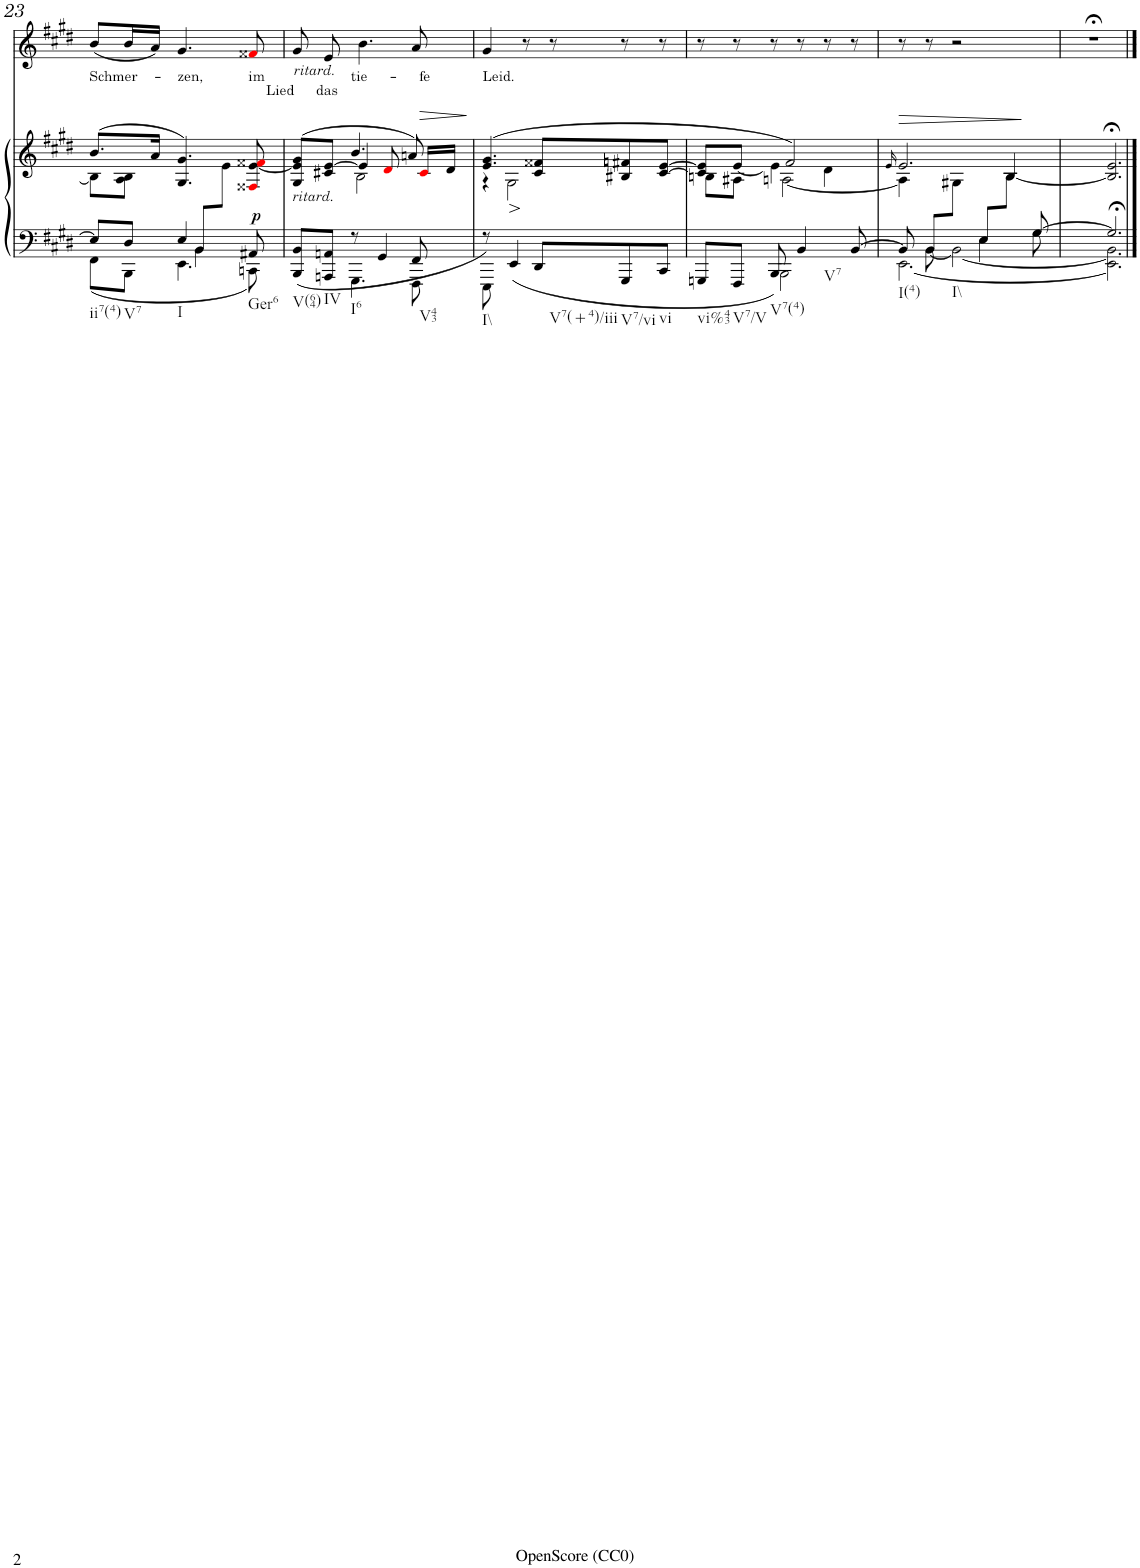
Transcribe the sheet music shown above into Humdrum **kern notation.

**kern	**kern	**dynam	**kern	**text
*part2	*part2	*part2	*part1	*part1
*staff3	*staff2	*staff2/3	*staff1	*staff1
*I"Piano	*	*	*I"Voice	*
*I'Pno	*	*	*	*
!!LO:PB:g=z
*clefF4	*clefG2	*	*clefG2	*
*k[f#c#g#d#]	*k[f#c#g#d#]	*	*k[f#c#g#d#]	*
*M3/4	*M3/4	*	*M3/4	*
=23	=23	=23	=23	=23
*^	*^	*	*	*
*	*^	*	*	*	*	*
*	*	*^	*	*	*	*	*
!LO:TX:b:t=ii7(4)	!	!	!	!	!	!	!	!
!	!	!	!	!	!	!	!	!LO:LY:b
4.ryy	8E/L]	8FF#\L	4.ryy	(8.b/L	8B\L]	.	(8b/L	Schmer-
!	!LO:TX:b:t=V7	!	!	!	!	!	!	!
.	8D#/J	8BBB\J	.	.	8A\ 8B\J	.	16b/L	.
.	.	.	.	16a/Jk	.	.	16a/JJ)	.
!	!LO:TX:b:t=I	!	!	!	!	!	!	!
!	!	!	!	!	!	!	!	!LO:LY:b
.	4E/	4.EE\	.	4.G#/ 4.g#/)	8ryy	.	4.g#/	-zen,
8BB/L	.	.	4BB\	.	8ryy	.	.	.
4ryy	8ryy	.	.	.	8e\J	.	.	.
!	!LO:TX:b:t=Ger6	!	!	!	!	!	!	!
!	!	!	!	!	!	!LO:DY:a=2	!	!LO:LY:b
.	8AA#X/	8CCn\	8ryy	8F##Xi/ [<8e/ 8f##Xi/	8ryy	p	8f##Xi/	im
=24	=24	=24	=24	=24	=24	=24	=24	=24
*	*	*	*	*	*^	*	*	*
!	!	!	!	!	!	!	!	!LO:TX:b:i:t=ritard.	!
!	!	!	!	!LO:TX:b:i:t=ritard.	!	!	!	!	!
!LO:TX:b:t=V(64)	!	!	!	!	!	!	!	!	!
!	!	!	!	!	!	!	!	!	!LO:LY:b
*	*v	*v	*v	*	*	*	*	*	*
8BBB/ 8BB/L	4ryy	(8G#/ 8e/] 8g#/L	4ryy	4ryy	.	8g#/	Lied
!LO:TX:b:t=IV	!	!	!	!	!	!	!
!	!	!	!	!	!	!	!LO:LY:b
8AAAn/ 8AAn/J	.	8c#X/ [8e/J	.	.	.	8e/	das
!LO:TX:b:t=I6	!	!	!	!	!	!	!
!	!	!	!	!	!	!	!LO:LY:b
8r	4.GGG#\	4.b/	2B\	4e/]	.	4.b\	tie-
4GG#/	.	.	.	.	.	.	.
.	.	.	.	8d#i/	.	.	.
!LO:TX:b:t=V43	!	!	!	!	!	!	!
!	!	!	!	!	!LO:HP:b	!	!LO:LY:b
8FF#/	8FFF#\	8an/)	.	16c#i/LL	>	8a/	-fe
.	.	.	.	16d#/JJ	.	.	.
=25	=25	=25	=25	=25	=25	=25	=25
!LO:TX:b:t=I\\	!	!	!	!	!	!	!
!	!	!	!	!	!	!	!LO:LY:b
*	*	*	*v	*v	*	*	*
8r	8EEE\	(4.e/ 4.g#/	4r	.	4g#/	Leid.
!	!	!	!	!LO:HP:b=2	!	!
4EE/	2ryy	.	.	>	.	.
.	.	.	2G#\	.	8r	.
!LO:TX:b:t=V7(+4)/iii	!	!	!	!	!	!
8DD#/L	.	8c#/ 8f##X/L	.	]	8r	.
!LO:TX:b:t=V7/vi	!	!	!	!	!	!
8GGG#/	.	8B#X/ 8f#X/	.	.	8r	.
!LO:TX:b:t=vi	!	!	!	!	!	!
8CC#/J	8ryy	[8c#/ [8e/J	.	.	8r	.
=26	=26	=26	=26	=26	=26	=26
*	*	*	*^	*	*	*
!LO:TX:b:t=vi%43	!	!	!	!	!	!	!
8GGGn/L	4ryy	8c#/] 8e/]L	8Bn\L	4ryy	.	8r	.
!LO:TX:b:t=V7/V	!	!	!	!	!	!	!
8FFF#/J	.	[<8e/J	8A#X\J	.	.	8r	.
!LO:TX:b:t=V7(4)	!	!	!	!	!	!	!
8BBB/	2BBB\	2f#/)	[2An\	4e\]	.	8r	.
!LO:TX:b:t=V7	!	!	!	!	!	!	!
4BB/	.	.	.	.	.	8r	.
.	.	.	.	4d#\	.	8r	.
[8BB/	.	.	.	.	.	8r	.
*v	*v	*	*	*	*	*	*
=27	=27	=27	=27	=27	=27	=27
.	16qe/	.	.	.	.	.
*^	*	*	*	*	*	*
*	*^	*	*	*	*	*	*
*	*	*^	*	*	*	*	*	*
!LO:TX:b:t=I(4)	!	!	!	!	!	!	!	!	!
8ryy	8BB/]	[2.EE\	4.ryy	2.e/	4A\]	8ryy	.	8r	.
8BB/L	[8BB\	.	.	.	.	8ryy	.	8r	.
!LO:TX:b:t=I\\	!	!	!	!	!	!	!	!	!
8ryy	2BB\_	.	.	.	4ryy	8G#X\J	.	2r	.
8E/L	.	.	4E\	.	.	8ryy	.	.	.
8ryy	.	.	.	.	[<4B/	8B\J	.	.	.
[8G#/	.	.	8G#\	.	.	8ryy	.	.	.
*v	*v	*v	*v	*	*	*	*	*	*
*	*v	*v	*v	*	*	*
.	.	]	.	.
=28	=28	=28	=28	=28
*^	*	*	*	*
2.G#;</]	2.EE\] 2.BB\]	2.B/];< 2.e/;<	.	2.r;<	.
*v	*v	*	*	*	*
==	==	==	==	==
*-	*-	*-	*-	*-
